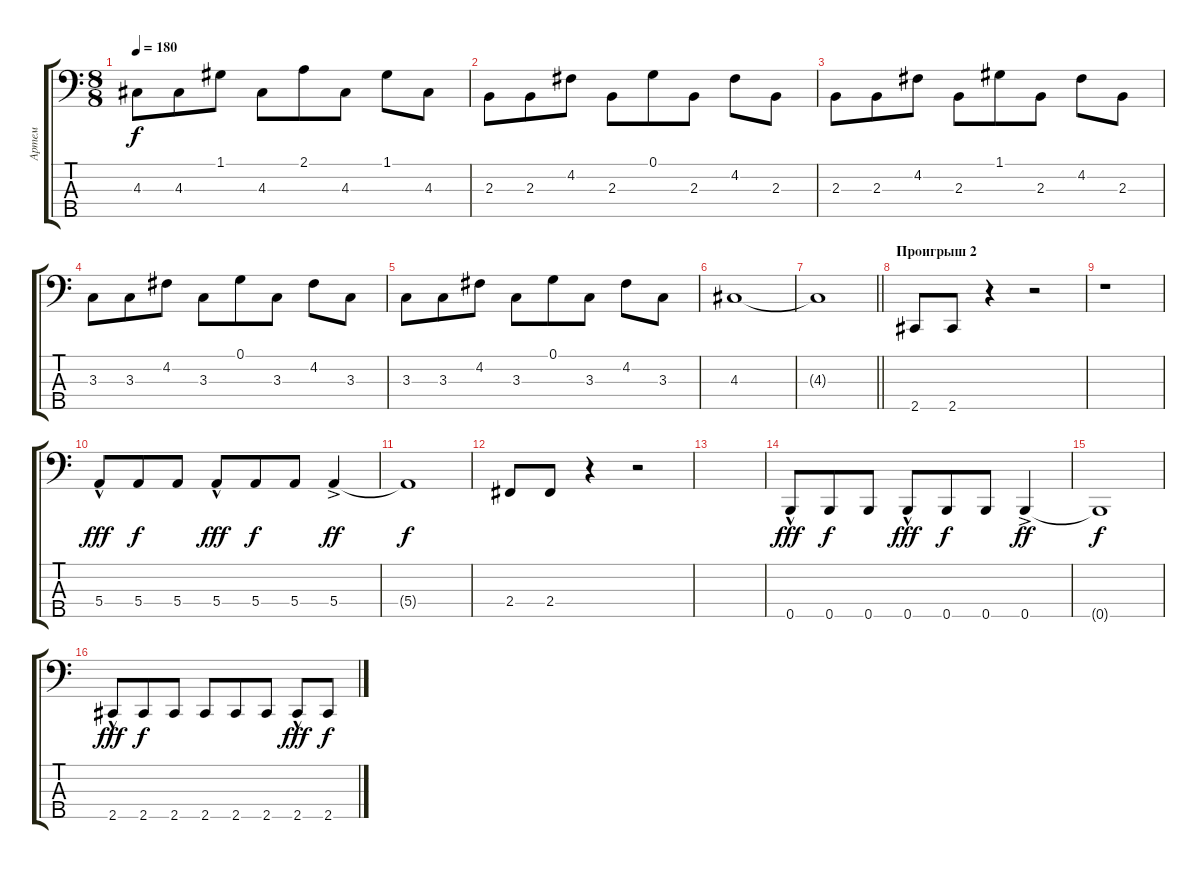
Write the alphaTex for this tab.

\track ("Артем" "Артем") {instrument electricbassfinger}
\staff {score tabs}
\tuning (G2 D2 A1 E1 B0) {hide}
\ts (8 8)
\tempo 180
\clef f4
\ks c
4.3.8{dy f} 4.3.8 1.1.8 4.3.8 2.1.8 4.3.8 1.1.8 4.3.8 |
2.3.8 2.3.8 4.2.8 2.3.8 0.1.8 2.3.8 4.2.8 2.3.8 |
2.3.8 2.3.8 4.2.8 2.3.8 1.1.8 2.3.8 4.2.8 2.3.8 |
3.3.8 3.3.8 4.2.8 3.3.8 0.1.8 3.3.8 4.2.8 3.3.8 |
3.3.8 3.3.8 4.2.8 3.3.8 0.1.8 3.3.8 4.2.8 3.3.8 |
4.3.1 |
\barLineRight lightlight
4.3{t}.1 |
\section ("" "Проигрыш 2")
2.5.8 2.5.8 r.4 r.2 |
r.1 |
5.4{hac}.8{dy fff} 5.4.8{dy f} 5.4.8 5.4{hac}.8{dy fff} 5.4.8{dy f} 5.4.8 5.4{ac}.4{dy ff} |
5.4{t}.1{dy f} |
2.4.8 2.4.8 r.4 r.2 |
|
0.5{hac}.8{dy fff} 0.5.8{dy f} 0.5.8 0.5{hac}.8{dy fff} 0.5.8{dy f} 0.5.8 0.5{ac}.4{dy ff} |
0.5{t}.1{dy f} |
2.5{hac}.8{dy fff} 2.5.8{dy f} 2.5.8 2.5.8 2.5.8 2.5.8 2.5{hac}.8{dy fff} 2.5.8{dy f}
